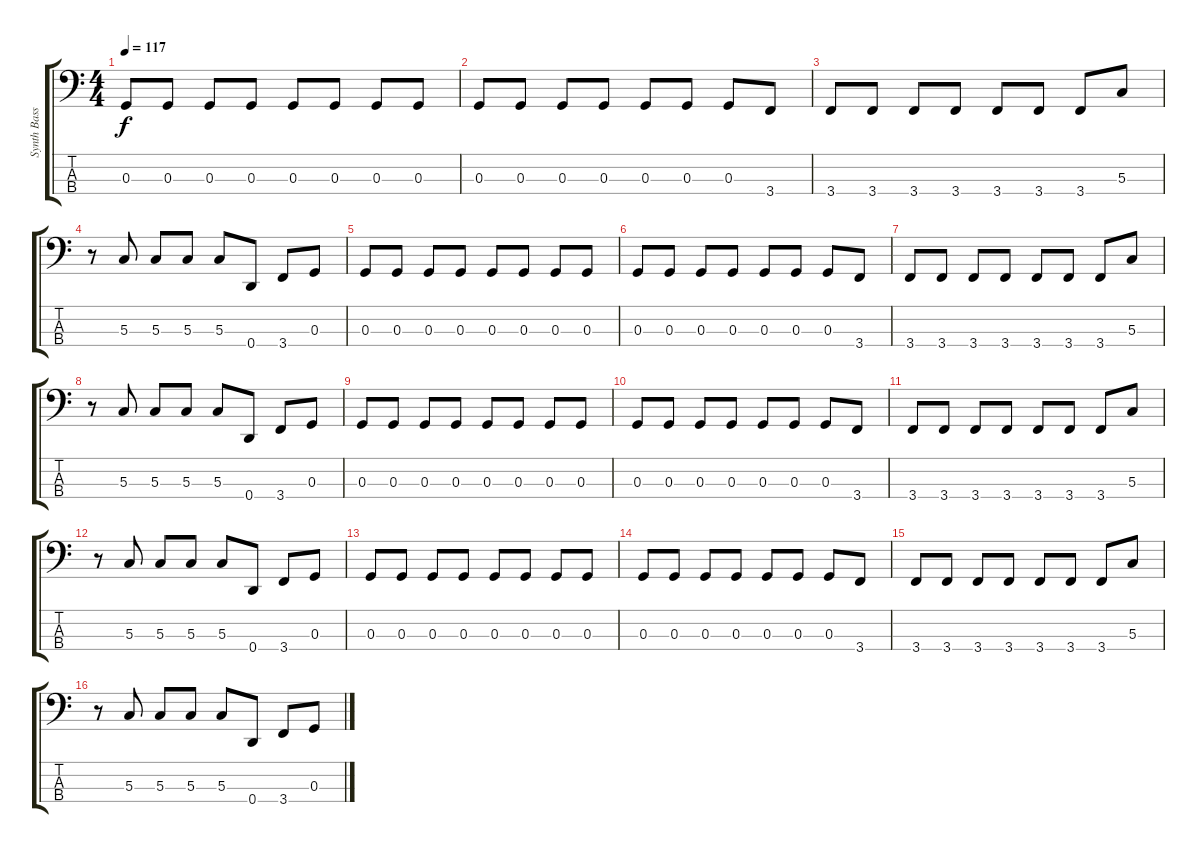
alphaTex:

\track ("Synth Bass" "Synth Bass") {instrument synthbass2}
\staff {score tabs}
\tuning (F2 C2 G1 D1) {hide}
\ts (4 4)
\tempo 117
\clef f4
\ks c
0.3.8{dy f} 0.3.8 0.3.8 0.3.8 0.3.8 0.3.8 0.3.8 0.3.8 |
0.3.8 0.3.8 0.3.8 0.3.8 0.3.8 0.3.8 0.3.8 3.4.8 |
3.4.8 3.4.8 3.4.8 3.4.8 3.4.8 3.4.8 3.4.8 5.3.8 |
r.8 5.3.8 5.3.8 5.3.8 5.3.8 0.4.8 3.4.8 0.3.8 |
0.3.8 0.3.8 0.3.8 0.3.8 0.3.8 0.3.8 0.3.8 0.3.8 |
0.3.8 0.3.8 0.3.8 0.3.8 0.3.8 0.3.8 0.3.8 3.4.8 |
3.4.8 3.4.8 3.4.8 3.4.8 3.4.8 3.4.8 3.4.8 5.3.8 |
r.8 5.3.8 5.3.8 5.3.8 5.3.8 0.4.8 3.4.8 0.3.8 |
0.3.8 0.3.8 0.3.8 0.3.8 0.3.8 0.3.8 0.3.8 0.3.8 |
0.3.8 0.3.8 0.3.8 0.3.8 0.3.8 0.3.8 0.3.8 3.4.8 |
3.4.8 3.4.8 3.4.8 3.4.8 3.4.8 3.4.8 3.4.8 5.3.8 |
r.8 5.3.8 5.3.8 5.3.8 5.3.8 0.4.8 3.4.8 0.3.8 |
0.3.8 0.3.8 0.3.8 0.3.8 0.3.8 0.3.8 0.3.8 0.3.8 |
0.3.8 0.3.8 0.3.8 0.3.8 0.3.8 0.3.8 0.3.8 3.4.8 |
3.4.8 3.4.8 3.4.8 3.4.8 3.4.8 3.4.8 3.4.8 5.3.8 |
r.8 5.3.8 5.3.8 5.3.8 5.3.8 0.4.8 3.4.8 0.3.8
